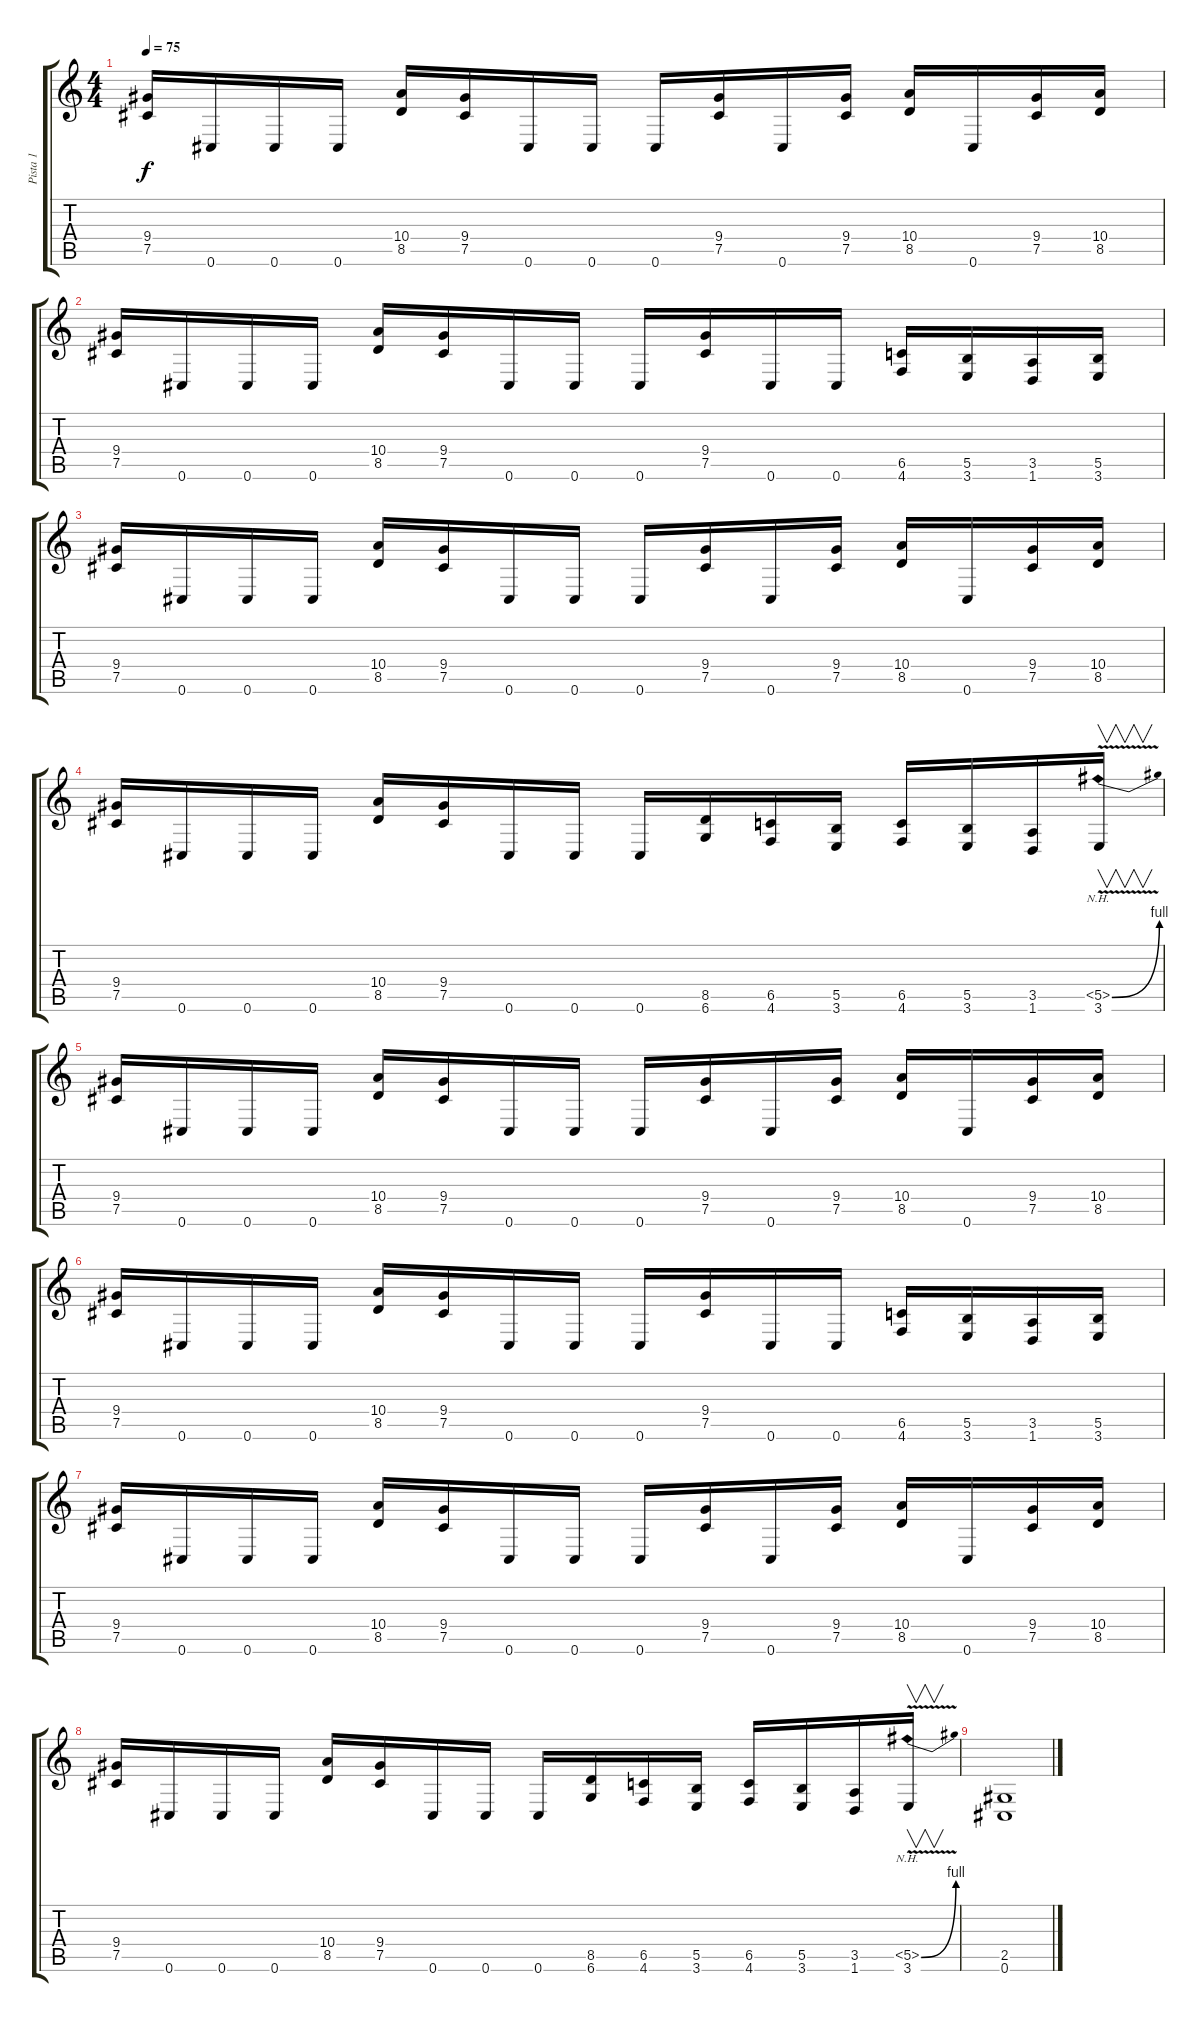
\track ("Pista 1" "Pista 1") {instrument distortionguitar}
\staff {score tabs}
\tuning (Db4 Ab3 E3 B2 Gb2 Db2) {hide}
\ts (4 4)
\tempo 75
\clef g2
\ks c
(9.4 7.5).16{dy f} 0.6.16 0.6.16 0.6.16 (10.4 8.5).16 (9.4 7.5).16 0.6.16 0.6.16 0.6.16 (9.4 7.5).16 0.6.16 (9.4 7.5).16 (10.4 8.5).16 0.6.16 (9.4 7.5).16 (10.4 8.5).16 |
(9.4 7.5).16 0.6.16 0.6.16 0.6.16 (10.4 8.5).16 (9.4 7.5).16 0.6.16 0.6.16 0.6.16 (9.4 7.5).16 0.6.16 0.6.16 (6.5 4.6).16 (5.5 3.6).16 (3.5 1.6).16 (5.5 3.6).16 |
(9.4 7.5).16 0.6.16 0.6.16 0.6.16 (10.4 8.5).16 (9.4 7.5).16 0.6.16 0.6.16 0.6.16 (9.4 7.5).16 0.6.16 (9.4 7.5).16 (10.4 8.5).16 0.6.16 (9.4 7.5).16 (10.4 8.5).16 |
(9.4 7.5).16 0.6.16 0.6.16 0.6.16 (10.4 8.5).16 (9.4 7.5).16 0.6.16 0.6.16 0.6.16 (8.5 6.6).16 (6.5 4.6).16 (5.5 3.6).16 (6.5 4.6).16 (5.5 3.6).16 (3.5 1.6).16 (5.5{be (bend 0 0 60 4) nh v} 3.6).16{v} |
(9.4 7.5).16 0.6.16 0.6.16 0.6.16 (10.4 8.5).16 (9.4 7.5).16 0.6.16 0.6.16 0.6.16 (9.4 7.5).16 0.6.16 (9.4 7.5).16 (10.4 8.5).16 0.6.16 (9.4 7.5).16 (10.4 8.5).16 |
(9.4 7.5).16 0.6.16 0.6.16 0.6.16 (10.4 8.5).16 (9.4 7.5).16 0.6.16 0.6.16 0.6.16 (9.4 7.5).16 0.6.16 0.6.16 (6.5 4.6).16 (5.5 3.6).16 (3.5 1.6).16 (5.5 3.6).16 |
(9.4 7.5).16 0.6.16 0.6.16 0.6.16 (10.4 8.5).16 (9.4 7.5).16 0.6.16 0.6.16 0.6.16 (9.4 7.5).16 0.6.16 (9.4 7.5).16 (10.4 8.5).16 0.6.16 (9.4 7.5).16 (10.4 8.5).16 |
(9.4 7.5).16 0.6.16 0.6.16 0.6.16 (10.4 8.5).16 (9.4 7.5).16 0.6.16 0.6.16 0.6.16 (8.5 6.6).16 (6.5 4.6).16 (5.5 3.6).16 (6.5 4.6).16 (5.5 3.6).16 (3.5 1.6).16 (5.5{be (bend 0 0 60 4) nh v} 3.6).16{v} |
(2.5 0.6).1
